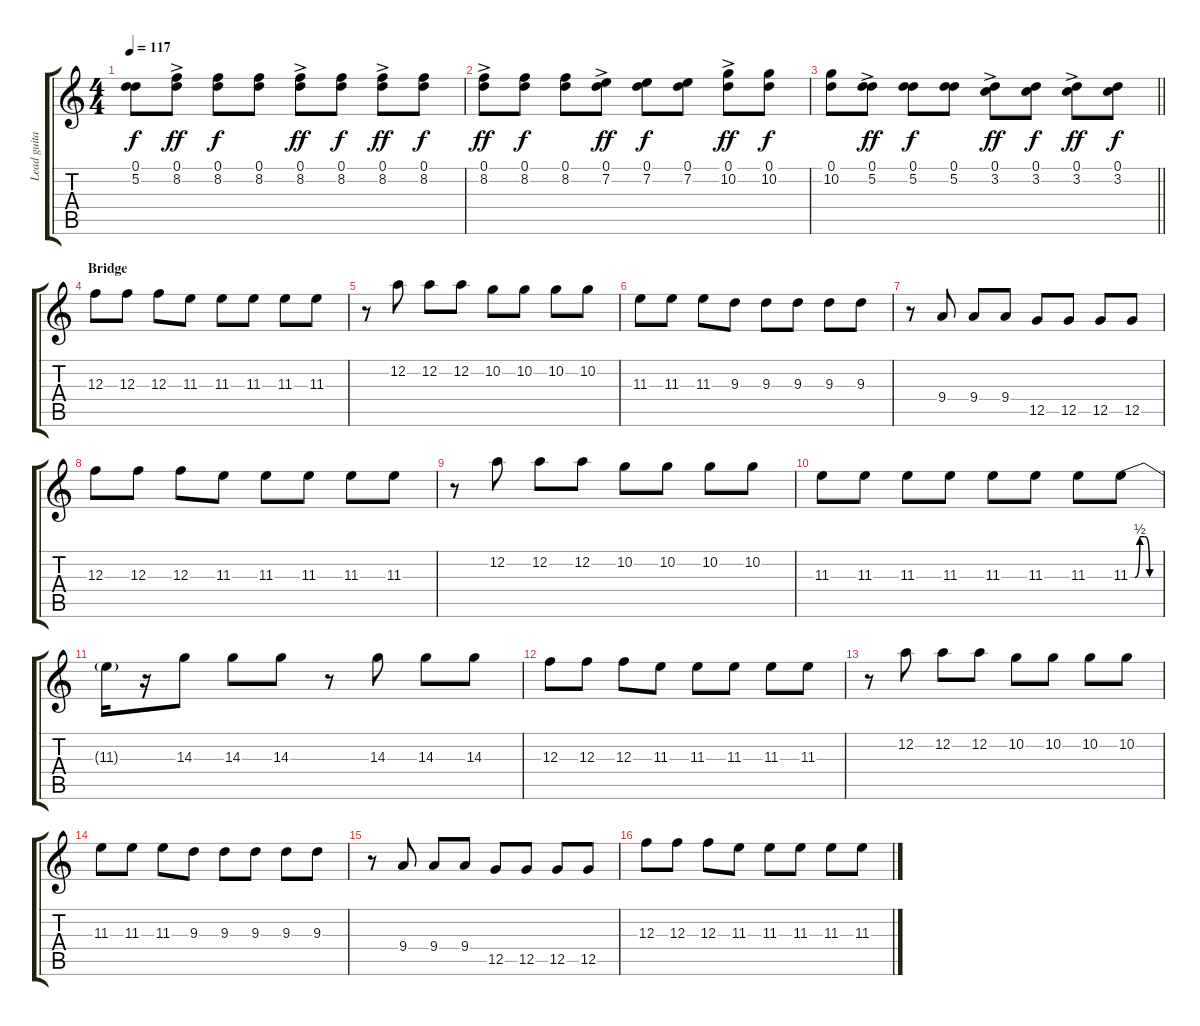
\track ("Lead guitar" "Lead guita") {instrument distortionguitar}
\staff {score tabs}
\tuning (D4 A3 F3 C3 G2 D2) {hide}
\ts (4 4)
\tempo 117
\clef g2
\ks c
(0.1 5.2).8{dy f} (0.1 8.2{ac}).8{dy ff} (0.1 8.2).8{dy f} (0.1 8.2).8 (0.1 8.2{ac}).8{dy ff} (0.1 8.2).8{dy f} (0.1 8.2{ac}).8{dy ff} (0.1 8.2).8{dy f} |
(0.1 8.2{ac}).8{dy ff} (0.1 8.2).8{dy f} (0.1 8.2).8 (0.1 7.2{ac}).8{dy ff} (0.1 7.2).8{dy f} (0.1 7.2).8 (0.1 10.2{ac}).8{dy ff} (0.1 10.2).8{dy f} |
\barLineRight lightlight
(0.1 10.2).8 (0.1 5.2{ac}).8{dy ff} (0.1 5.2).8{dy f} (0.1 5.2).8 (0.1 3.2{ac}).8{dy ff} (0.1 3.2).8{dy f} (0.1 3.2{ac}).8{dy ff} (0.1 3.2).8{dy f} |
\section ("" "Bridge")
12.3.8{volume 14 instrument distortionguitar} 12.3.8 12.3.8 11.3.8 11.3.8 11.3.8 11.3.8 11.3.8 |
r.8 12.2.8 12.2.8 12.2.8 10.2.8 10.2.8 10.2.8 10.2.8 |
11.3.8 11.3.8 11.3.8 9.3.8 9.3.8 9.3.8 9.3.8 9.3.8 |
r.8 9.4.8 9.4.8 9.4.8 12.5.8 12.5.8 12.5.8 12.5.8 |
12.3.8 12.3.8 12.3.8 11.3.8 11.3.8 11.3.8 11.3.8 11.3.8 |
r.8 12.2.8 12.2.8 12.2.8 10.2.8 10.2.8 10.2.8 10.2.8 |
11.3.8 11.3.8 11.3.8 11.3.8 11.3.8 11.3.8 11.3.8 11.3{be (custom 0 0 10 0 20 2 30 2 40 0 60 0)}.8 |
11.3{t}.16 r.16 14.3.8 14.3.8 14.3.8 r.8 14.3.8 14.3.8 14.3.8 |
12.3.8 12.3.8 12.3.8 11.3.8 11.3.8 11.3.8 11.3.8 11.3.8 |
r.8 12.2.8 12.2.8 12.2.8 10.2.8 10.2.8 10.2.8 10.2.8 |
11.3.8 11.3.8 11.3.8 9.3.8 9.3.8 9.3.8 9.3.8 9.3.8 |
r.8 9.4.8 9.4.8 9.4.8 12.5.8 12.5.8 12.5.8 12.5.8 |
12.3.8 12.3.8 12.3.8 11.3.8 11.3.8 11.3.8 11.3.8 11.3.8
